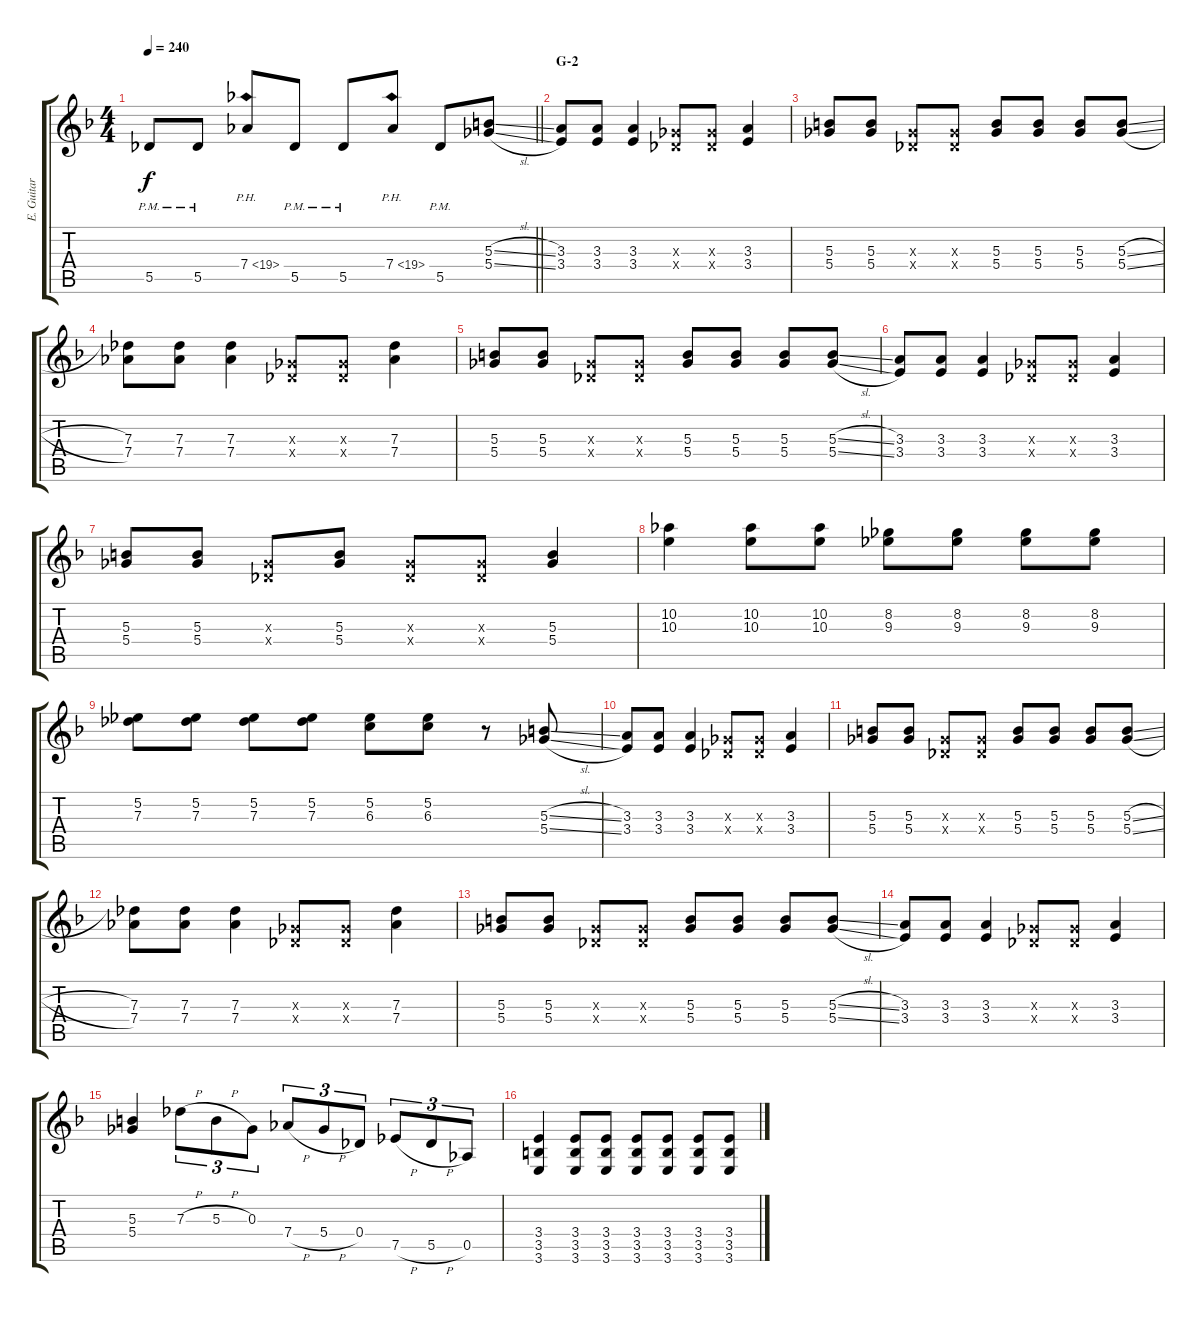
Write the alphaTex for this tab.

\track ("E. Guitar I" "E. Guitar ") {instrument distortionguitar}
\staff {score tabs}
\tuning (Eb4 Bb3 Gb3 Db3 Ab2 Db2) {hide}
\ts (4 4)
\tempo 240
\clef g2
\barLineRight lightlight
\ks f
5.5{pm}.8{dy f} 5.5{pm}.8 7.4{ph 12}.8 5.5{pm}.8 5.5{pm}.8 7.4{ph 12}.8 5.5{pm}.8 (5.3{sl} 5.4{sl}).8 |
\section ("" "G-2")
(3.3 3.4).8 (3.3 3.4).8 (3.3 3.4).4 (0.3{x} 0.4{x}).8 (0.3{x} 0.4{x}).8 (3.3 3.4).4 |
(5.3 5.4).8 (5.3 5.4).8 (0.3{x} 0.4{x}).8 (0.3{x} 0.4{x}).8 (5.3 5.4).8 (5.3 5.4).8 (5.3 5.4).8 (5.3{sl} 5.4{sl}).8 |
(7.3 7.4).8 (7.3 7.4).8 (7.3 7.4).4 (0.3{x} 0.4{x}).8 (0.3{x} 0.4{x}).8 (7.3 7.4).4 |
(5.3 5.4).8 (5.3 5.4).8 (0.3{x} 0.4{x}).8 (0.3{x} 0.4{x}).8 (5.3 5.4).8 (5.3 5.4).8 (5.3 5.4).8 (5.3{sl} 5.4{sl}).8 |
(3.3 3.4).8 (3.3 3.4).8 (3.3 3.4).4 (0.3{x} 0.4{x}).8 (0.3{x} 0.4{x}).8 (3.3 3.4).4 |
(5.3 5.4).8 (5.3 5.4).8 (0.3{x} 0.4{x}).8 (5.3 5.4).8 (0.3{x} 0.4{x}).8 (0.3{x} 0.4{x}).8 (5.3 5.4).4 |
(10.2 10.3).4 (10.2 10.3).8 (10.2 10.3).8 (8.2 9.3).8 (8.2 9.3).8 (8.2 9.3).8 (8.2 9.3).8 |
(5.2 7.3).8 (5.2 7.3).8 (5.2 7.3).8 (5.2 7.3).8 (5.2 6.3).8 (5.2 6.3).8 r.8 (5.3{sl} 5.4{sl}).8 |
(3.3 3.4).8 (3.3 3.4).8 (3.3 3.4).4 (0.3{x} 0.4{x}).8 (0.3{x} 0.4{x}).8 (3.3 3.4).4 |
(5.3 5.4).8 (5.3 5.4).8 (0.3{x} 0.4{x}).8 (0.3{x} 0.4{x}).8 (5.3 5.4).8 (5.3 5.4).8 (5.3 5.4).8 (5.3{sl} 5.4{sl}).8 |
(7.3 7.4).8 (7.3 7.4).8 (7.3 7.4).4 (0.3{x} 0.4{x}).8 (0.3{x} 0.4{x}).8 (7.3 7.4).4 |
(5.3 5.4).8 (5.3 5.4).8 (0.3{x} 0.4{x}).8 (0.3{x} 0.4{x}).8 (5.3 5.4).8 (5.3 5.4).8 (5.3 5.4).8 (5.3{sl} 5.4{sl}).8 |
(3.3 3.4).8 (3.3 3.4).8 (3.3 3.4).4 (0.3{x} 0.4{x}).8 (0.3{x} 0.4{x}).8 (3.3 3.4).4 |
(5.3 5.4).4 7.3{h}.8{tu (3 2)} 5.3{h}.8{tu (3 2)} 0.3.8{tu (3 2)} 7.4{h}.8{tu (3 2)} 5.4{h}.8{tu (3 2)} 0.4.8{tu (3 2)} 7.5{h}.8{tu (3 2)} 5.5{h}.8{tu (3 2)} 0.5.8{tu (3 2)} |
(3.4 3.5 3.6).4 (3.4 3.5 3.6).8 (3.4 3.5 3.6).8 (3.4 3.5 3.6).8 (3.4 3.5 3.6).8 (3.4 3.5 3.6).8 (3.4 3.5 3.6).8
